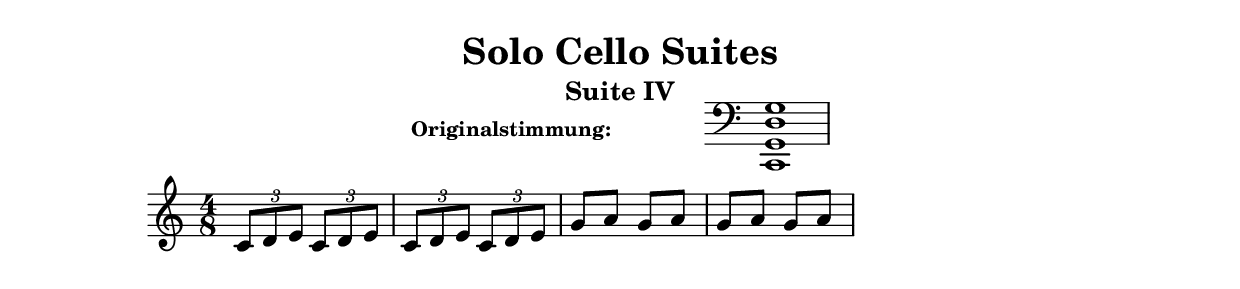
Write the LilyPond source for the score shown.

%% Do not edit this file; it is auto-generated from LSR http://lsr.dsi.unimi.it
%% This file is in the public domain.
\version "2.11.38"

\header {
  lsrtags = "staff-notation"

  texidoc = "
The @code{\\markup} command is quite versatile. In this snippet, it
contains a @code{\\score} block instead of texts or marks.

"
  doctitle = "Inserting score fragments above a staff, as markups"
} % begin verbatim
tuning = \markup {
  \score {
    \new Staff \with { \remove "Time_signature_engraver" }
    {
      \clef bass  <c, g, d g>1
    }
    \layout { ragged-right = ##t }
  }
}

\header {
  title = "Solo Cello Suites"
  subtitle = "Suite IV"
  subsubtitle = \markup { "Originalstimmung:" \general-align #Y #CENTER \tuning }
}

\relative {
  \time 4/8
  \times 2/3 { c'8 d e } \times 2/3 { c d e }
  \times 2/3 { c8 d e } \times 2/3 { c d e }
  g8 a8 g8 a
  g8 a8 g8 a
}
